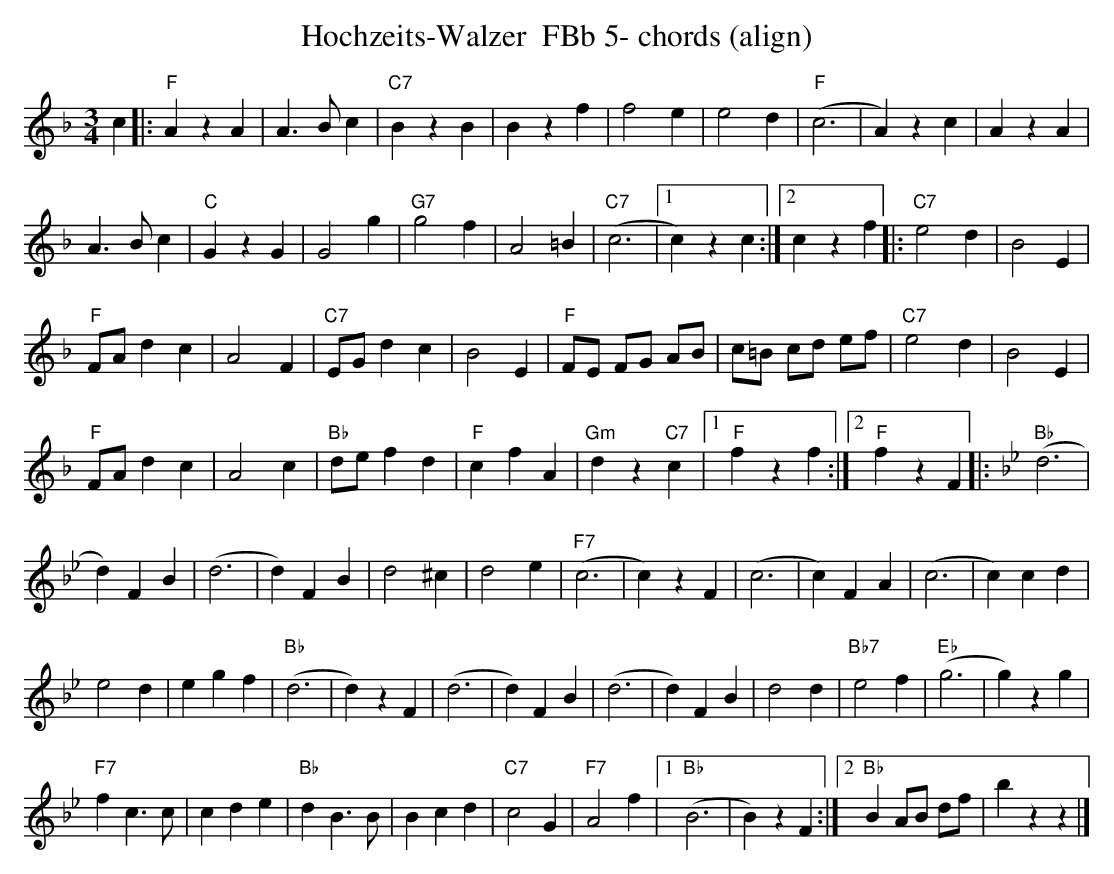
X:1
T:Hochzeits-Walzer  FBb 5- chords (align)
M:3/4
L:1/4
K:Fmaj%%MIDI gchordon
c |: "F"AzA | A>Bc | "C7"BzB | Bzf | f2e | e2d | "F"(c3 | \
A)zc | AzA |
A>Bc | "C"GzG | G2g | "G7"g2f | A2=B | "C7"(c3 |1 \
c)zc :|2 czf |: "C7"e2d | B2E |
"F"F/2A/2dc | A2F | "C7"E/2G/2dc | B2E | \
"F"F/2E/2 F/2G/2 A/2B/2 | c/2=B/2 c/2d/2 e/2f/2 | "C7"e2d | B2E |
"F"F/2A/2dc | A2c | "Bb"d/2e/2fd | \
"F"cfA | "Gm"dz"C7"c |1 "F"fzf :|2 "F"fzF |: [K:Bbmaj] "Bb"(d3 |
d)FB | (d3 | d)FB | d2^c | \
d2e | "F7"(c3 | c)zF | (c3 | c)FA | (c3 | c)cd |
e2d | egf | "Bb"(d3 | \
d)zF | (d3 | d)FB | (d3 | d)FB | d2d | "Bb7"e2f | "Eb"(g3 | g)zg |
"F7"fc>c | cde | \
"Bb"dB>B | Bcd | "C7"c2G | "F7"A2f |1 "Bb"(B3 | B)zF :|2 "Bb"B A/2B/2 d/2f/2 | bzz |]
